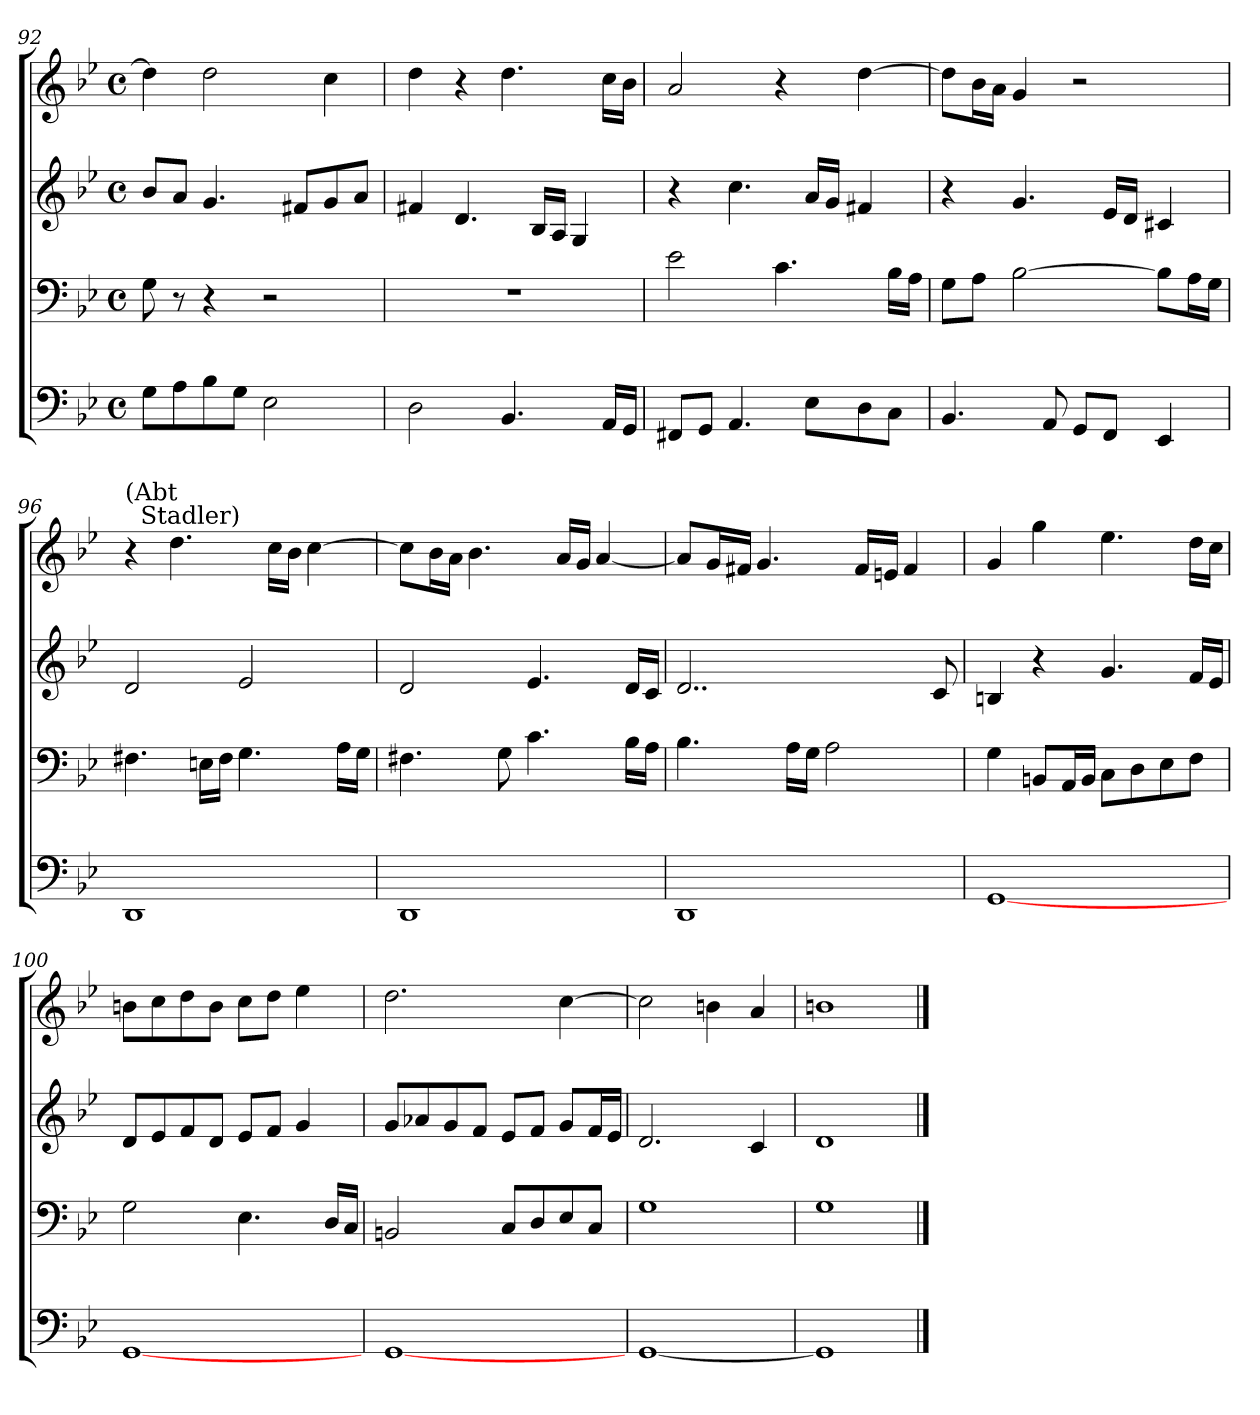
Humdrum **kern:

**kern	**kern	**kern	**kern
*part4	*part3	*part2	*part1
*staff4	*staff3	*staff2	*staff1
*clefF4	*clefF4	*clefG2	*clefG2
*k[b-e-]	*k[b-e-]	*k[b-e-]	*k[b-e-]
*M4/4	*M4/4	*M4/4	*M4/4
*met(c)	*met(c)	*met(c)	*met(c)
=92	=92	=92	=92
8G\L	8G\	8b-/L	4dd\]
8A\	8r	8a/J	.
8B-\	4r	4.g/	2dd\
8G\J	.	.	.
2E-\	2r	.	.
.	.	8f#/L	.
.	.	8g/	4cc\
.	.	8a/J	.
=93	=93	=93	=93
2D\	1r	4f#/	4dd\
.	.	4.d/	4r
4.BB-/	.	.	4.dd\
.	.	16B-/LL	.
.	.	16A/JJ	.
.	.	4G/	.
16AA/LL	.	.	16cc\LL
16GG/JJ	.	.	16b-\JJ
=94	=94	=94	=94
8FF#/L	2e-\	4r	2a/
8GG/J	.	.	.
4.AA/	.	4.cc\	.
.	4.c\	.	4r
8E-\L	.	16a/LL	.
.	.	16g/JJ	.
8D\	.	4f#/	[4dd\
8C\J	16B-\LL	.	.
.	16A\JJ	.	.
!!LO:LB:g=z
=95	=95	=95	=95
4.BB-/	8G\L	4r	8dd\L]
.	8A\J	.	16b-\L
.	.	.	16a\JJ
.	[2B-\	4.g/	4g/
8AA/	.	.	.
8GG/L	.	.	2r
8FF/J	.	16e-/LL	.
.	.	16d/JJ	.
4EE-/	8B-\L]	4c#/	.
.	16A\L	.	.
.	16G\JJ	.	.
=96	=96	=96	=96
!	!	!	!LO:TX:a:t=(Abt\n         Stadler)
1DD	4.F#\	2d/	4r
.	.	.	4.dd\
.	16En\LL	.	.
.	16F#\JJ	.	.
.	4.G\	2e-/	.
.	.	.	16cc\LL
.	.	.	16b-\JJ
.	.	.	[4cc\
.	16A\LL	.	.
.	16G\JJ	.	.
=97	=97	=97	=97
1DD	4.F#\	2d/	8cc\L]
.	.	.	16b-\L
.	.	.	16a\JJ
.	.	.	4.b-\
.	8G\	.	.
.	4.c\	4.e-/	.
.	.	.	16a/LL
.	.	.	16g/JJ
.	.	.	[4a/
.	16B-\LL	16d/LL	.
.	16A\JJ	16c/JJ	.
=98	=98	=98	=98
1DD	4.B-\	2..d/	8a/L]
.	.	.	16g/L
.	.	.	16f#/JJ
.	.	.	4.g/
.	16A\LL	.	.
.	16G\JJ	.	.
.	2A\	.	.
.	.	.	16f#/LL
.	.	.	16en/JJ
.	.	.	4f#/
.	.	8c/	.
!!LO:LB:g=z
=99	=99	=99	=99
[1GG	4G\	4Bn/	4g/
.	8BBn/L	4r	4gg\
.	16AA/L	.	.
.	16BB/JJ	.	.
.	8C\L	4.g/	4.ee-\
.	8D\	.	.
.	8E-\	.	.
.	8F\J	16f/LL	16dd\LL
.	.	16e-/JJ	16cc\JJ
=100	=100	=100	=100
[1GG	2G\	8d/L	8bn\L
.	.	8e-/	8cc\
.	.	8f/	8dd\
.	.	8d/J	8b\J
.	4.E-\	8e-/L	8cc\L
.	.	8f/J	8dd\J
.	.	4g/	4ee-\
.	16D/LL	.	.
.	16C/JJ	.	.
=101	=101	=101	=101
[1GG	2BBn/	8g/L	2.dd\
.	.	8a-/	.
.	.	8g/	.
.	.	8f/J	.
.	8C/L	8e-/L	.
.	8D/	8f/J	.
.	8E-/	8g/L	[4cc\
.	8C/J	16f/L	.
.	.	16e-/JJ	.
=102	=102	=102	=102
[1GG	1G	2.d/	2cc\]
.	.	.	4bn\
.	.	4c/	4a/
=103	=103	=103	=103
1GG]	1G	1d	1bn
==	==	==	==
*-	*-	*-	*-
